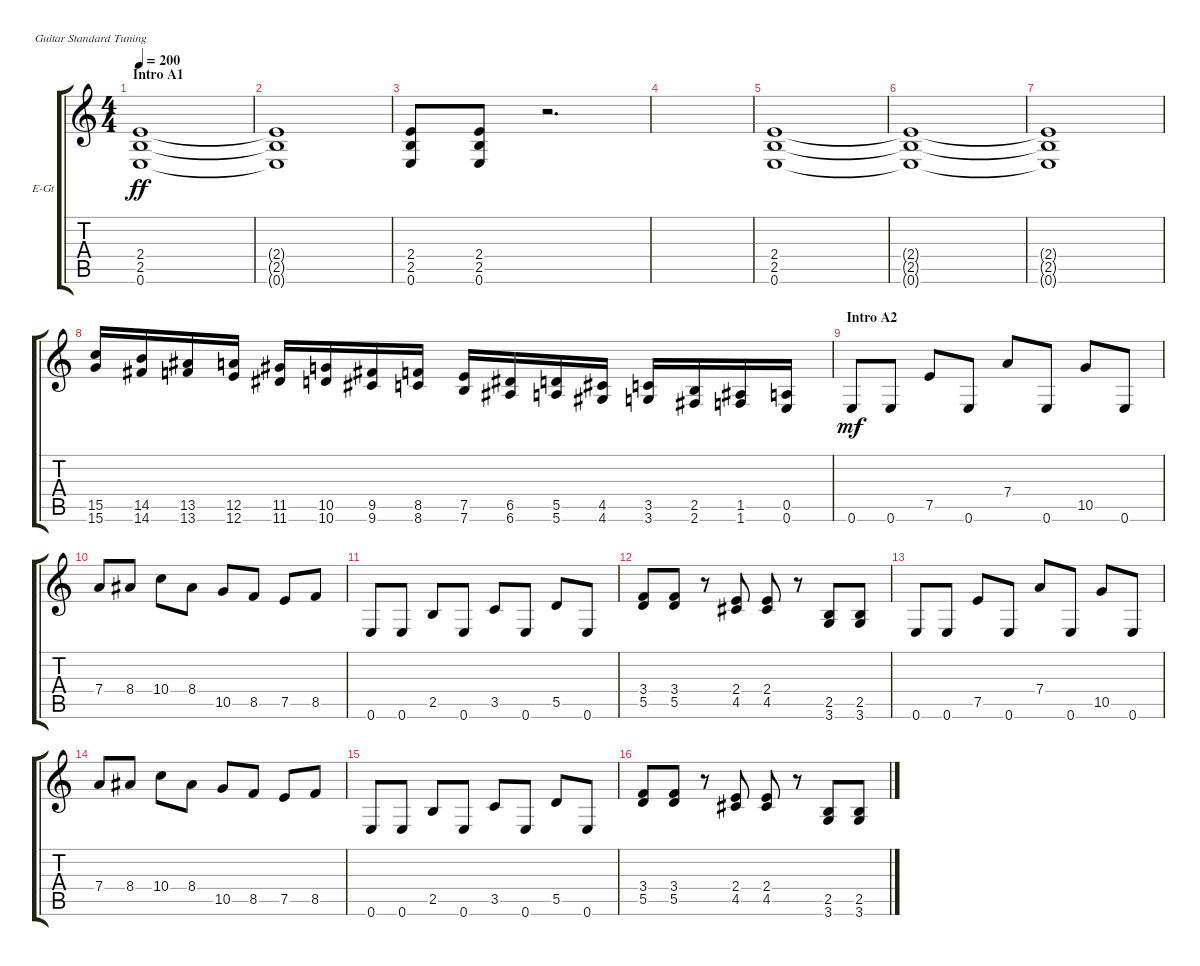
\defaultSystemsLayout 4
\bracketExtendMode groupsimilarinstruments
\firstSystemTrackNameOrientation horizontal
\otherSystemsTrackNameOrientation horizontal
\track ("Gtr1" "E-Gt") {instrument distortionguitar}
\staff {score tabs}
\tuning (E4 B3 G3 D3 A2 E2)
\ts (4 4)
\section ("" "Intro A1")
\tempo 200
\clef g2
\ks c
(0.6 2.5 2.4).1{dy ff instrument distortionguitar} |
(0.6{t} 2.5{t} 2.4{t}).1 |
(0.6 2.5 2.4).8 (0.6 2.5 2.4).8 r.2{d} |
|
(0.6 2.5 2.4).1 |
(0.6{t} 2.5{t} 2.4{t}).1 |
(0.6{t} 2.5{t} 2.4{t}).1 |
(15.6 15.5).16 (14.6 14.5).16 (13.6 13.5).16 (12.6 12.5).16 (11.6 11.5).16 (10.6 10.5).16 (9.6 9.5).16 (8.6 8.5).16 (7.6 7.5).16 (6.6 6.5).16 (5.6 5.5).16 (4.6 4.5).16 (3.6 3.5).16 (2.6 2.5).16 (1.6 1.5).16 (0.6 0.5).16 |
\section ("" "Intro A2")
0.6.8{dy mf} 0.6.8 7.5.8 0.6.8 7.4.8 0.6.8 10.5.8 0.6.8 |
7.4.8 8.4.8 10.4.8 8.4.8 10.5.8 8.5.8 7.5.8 8.5.8 |
0.6.8 0.6.8 2.5.8 0.6.8 3.5.8 0.6.8 5.5.8 0.6.8 |
(5.5 3.4).8 (5.5 3.4).8 r.8 (4.5 2.4).8 (2.4 4.5).8 r.8 (3.6 2.5).8 (3.6 2.5).8 |
0.6.8 0.6.8 7.5.8 0.6.8 7.4.8 0.6.8 10.5.8 0.6.8 |
7.4.8 8.4.8 10.4.8 8.4.8 10.5.8 8.5.8 7.5.8 8.5.8 |
0.6.8 0.6.8 2.5.8 0.6.8 3.5.8 0.6.8 5.5.8 0.6.8 |
(5.5 3.4).8 (5.5 3.4).8 r.8 (4.5 2.4).8 (2.4 4.5).8 r.8 (3.6 2.5).8 (3.6 2.5).8
